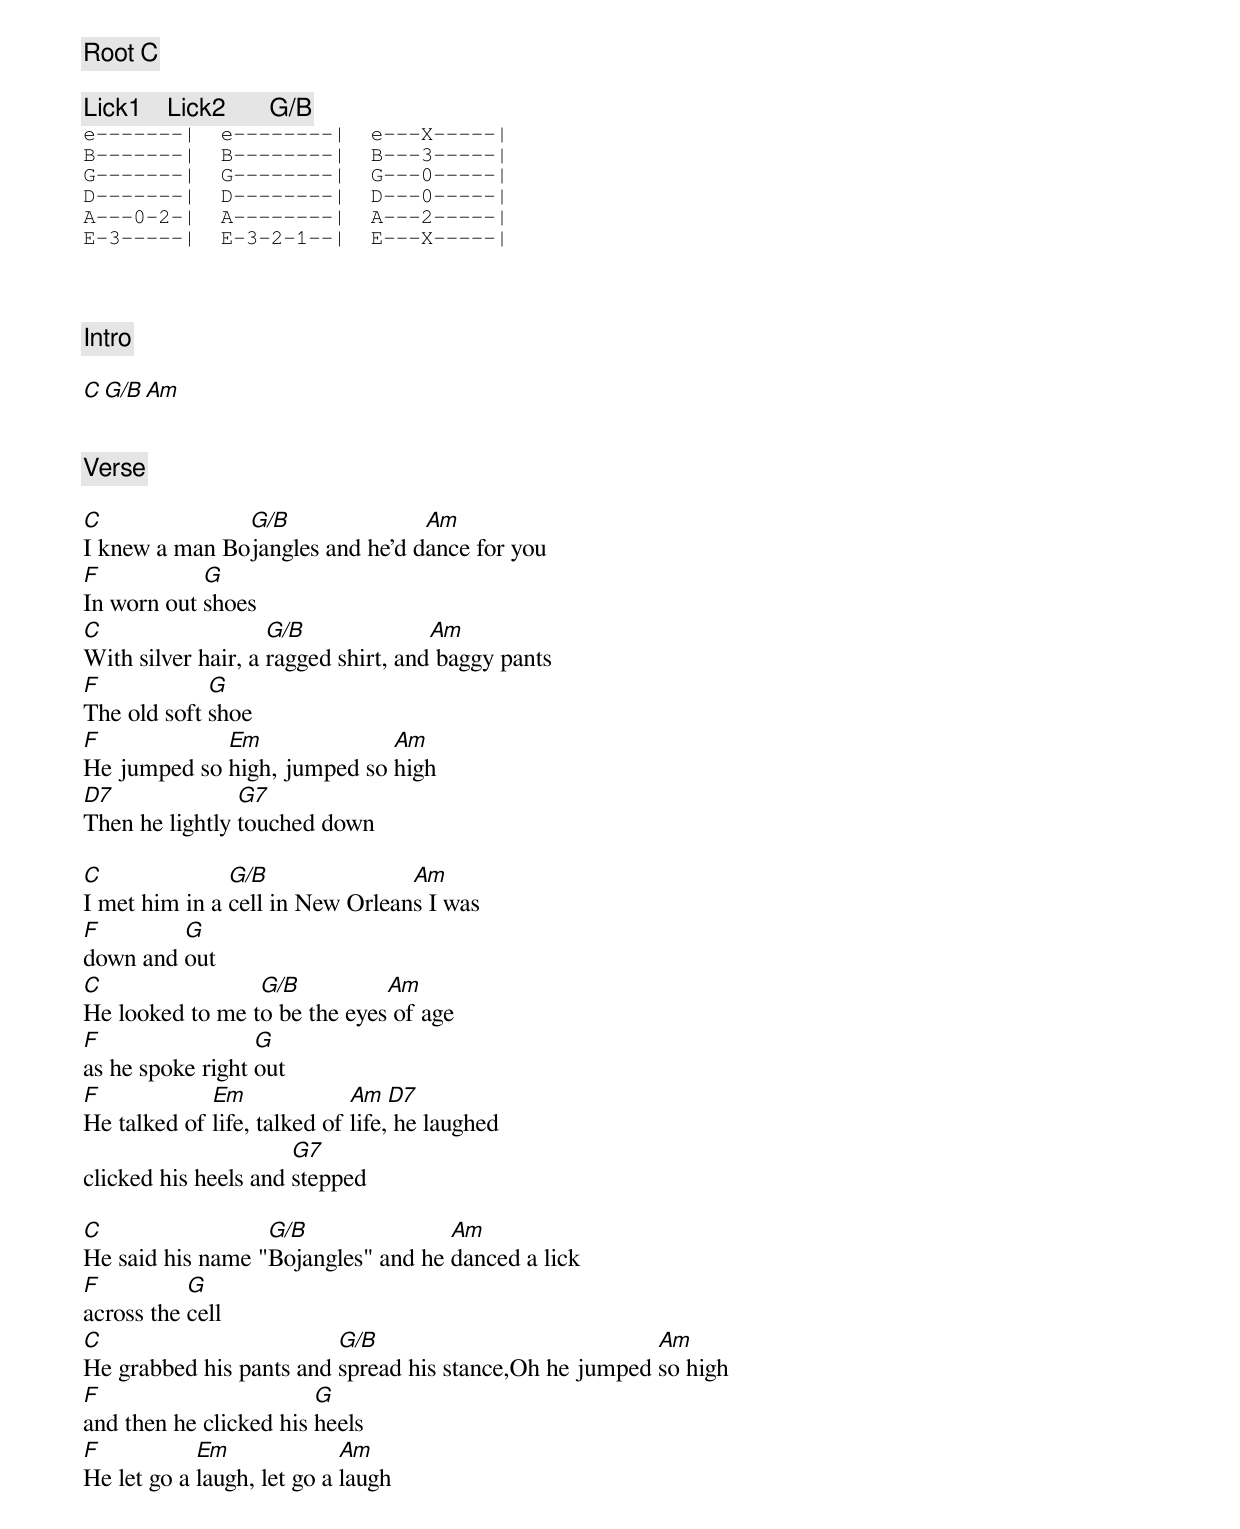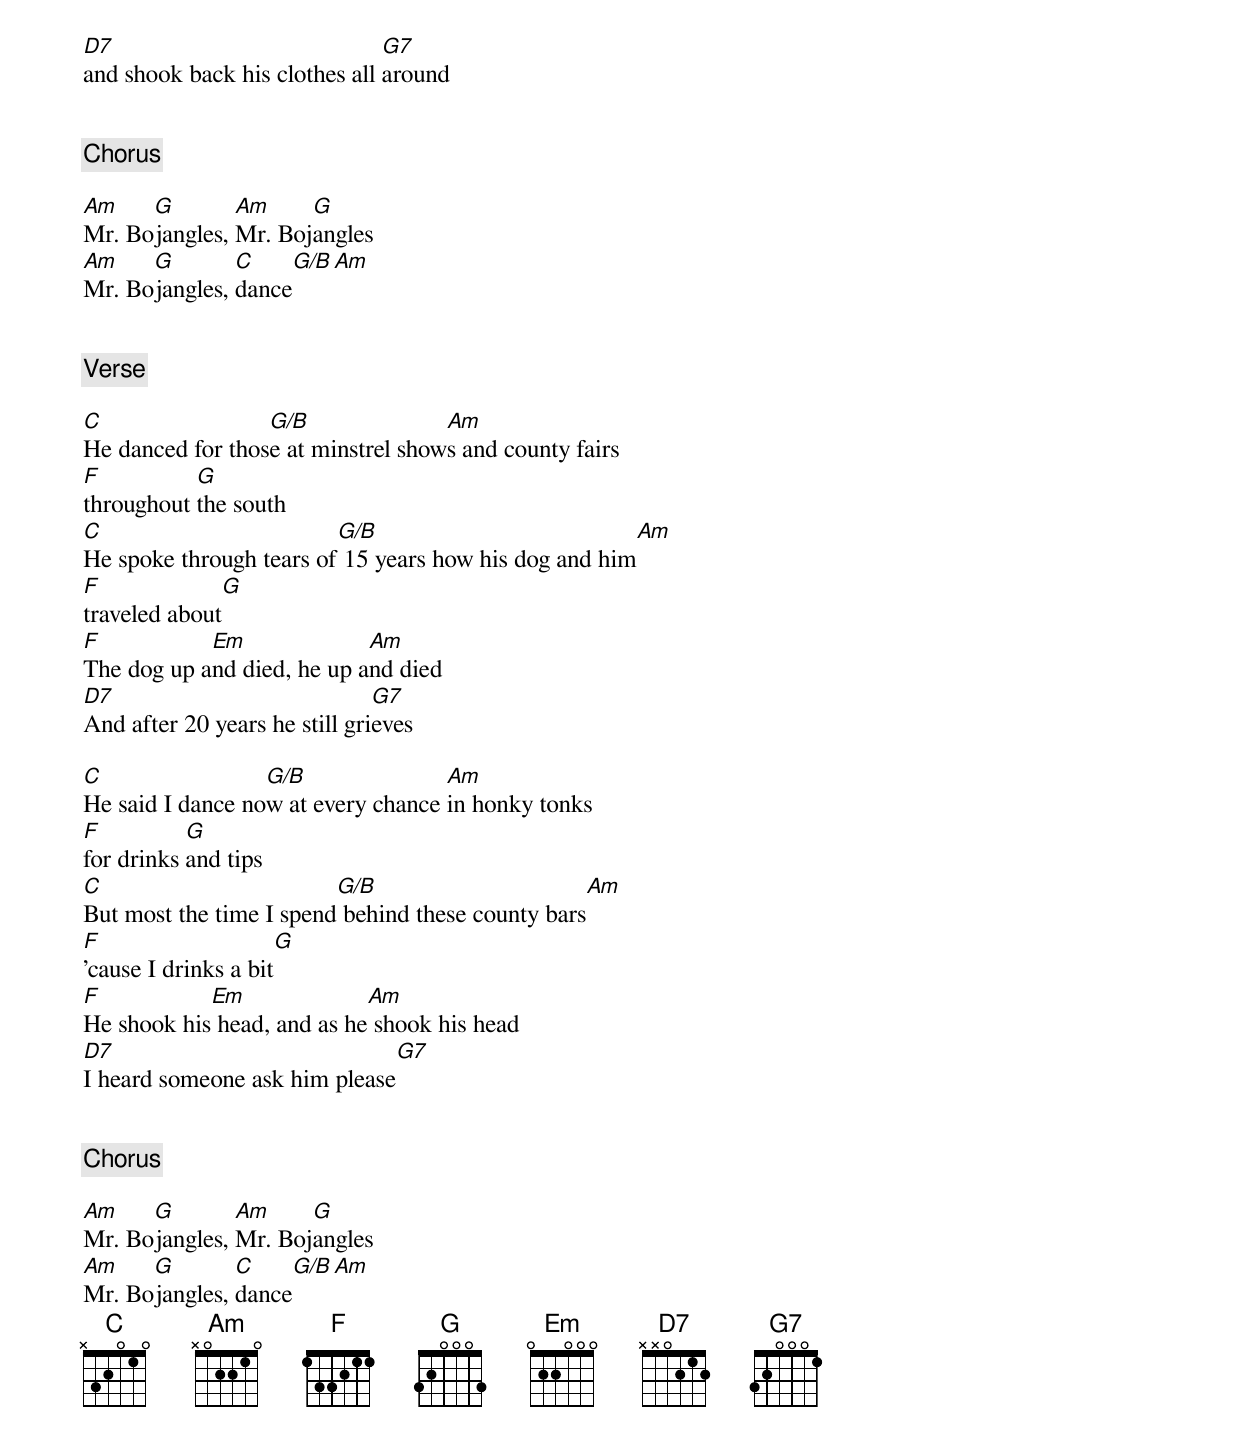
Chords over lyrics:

[Root] C

 [Lick1]    [Lick2]       G/B
e-------|  e--------|  e---X-----|
B-------|  B--------|  B---3-----|
G-------|  G--------|  G---0-----|
D-------|  D--------|  D---0-----|
A---0-2-|  A--------|  A---2-----|
E-3-----|  E-3-2-1--|  E---X-----|



[Intro]

 C    G/B   Am


[Verse]

C              G/B               Am
I knew a man Bojangles and he'd dance for you
F           G
In worn out shoes
C                   G/B              Am
With silver hair, a ragged shirt, and baggy pants
F            G
The old soft shoe
F            Em              Am
He jumped so high, jumped so high
D7              G7
Then he lightly touched down

C              G/B               Am
I met him in a cell in New Orleans I was
F        G
down and out
C                G/B          Am
He looked to me to be the eyes of age
F                 G
as he spoke right out
F            Em              Am   D7
He talked of life, talked of life, he laughed
                      G7
clicked his heels and stepped

C                 G/B               Am
He said his name "Bojangles" and he danced a lick
F          G
across the cell
C                        G/B                            Am
He grabbed his pants and spread his stance,Oh he jumped so high
F                       G
and then he clicked his heels
F           Em              Am
He let go a laugh, let go a laugh
D7                             G7
and shook back his clothes all around


[Chorus]

Am    G        Am     G
Mr. Bojangles, Mr. Bojangles
Am    G        C     G/B  Am
Mr. Bojangles, dance


[Verse]

C                 G/B               Am
He danced for those at minstrel shows and county fairs
F          G
throughout the south
C                        G/B                            Am
He spoke through tears of 15 years how his dog and him
F                       G
traveled about
F           Em              Am
The dog up and died, he up and died
D7                             G7
And after 20 years he still grieves

C                 G/B               Am
He said I dance now at every chance in honky tonks
F          G
for drinks and tips
C                        G/B                            Am
But most the time I spend behind these county bars
F                       G
'cause I drinks a bit
F           Em              Am
He shook his head, and as he shook his head
D7                             G7
I heard someone ask him please


[Chorus]

Am    G        Am     G
Mr. Bojangles, Mr. Bojangles
Am    G        C     G/B  Am
Mr. Bojangles, dance
